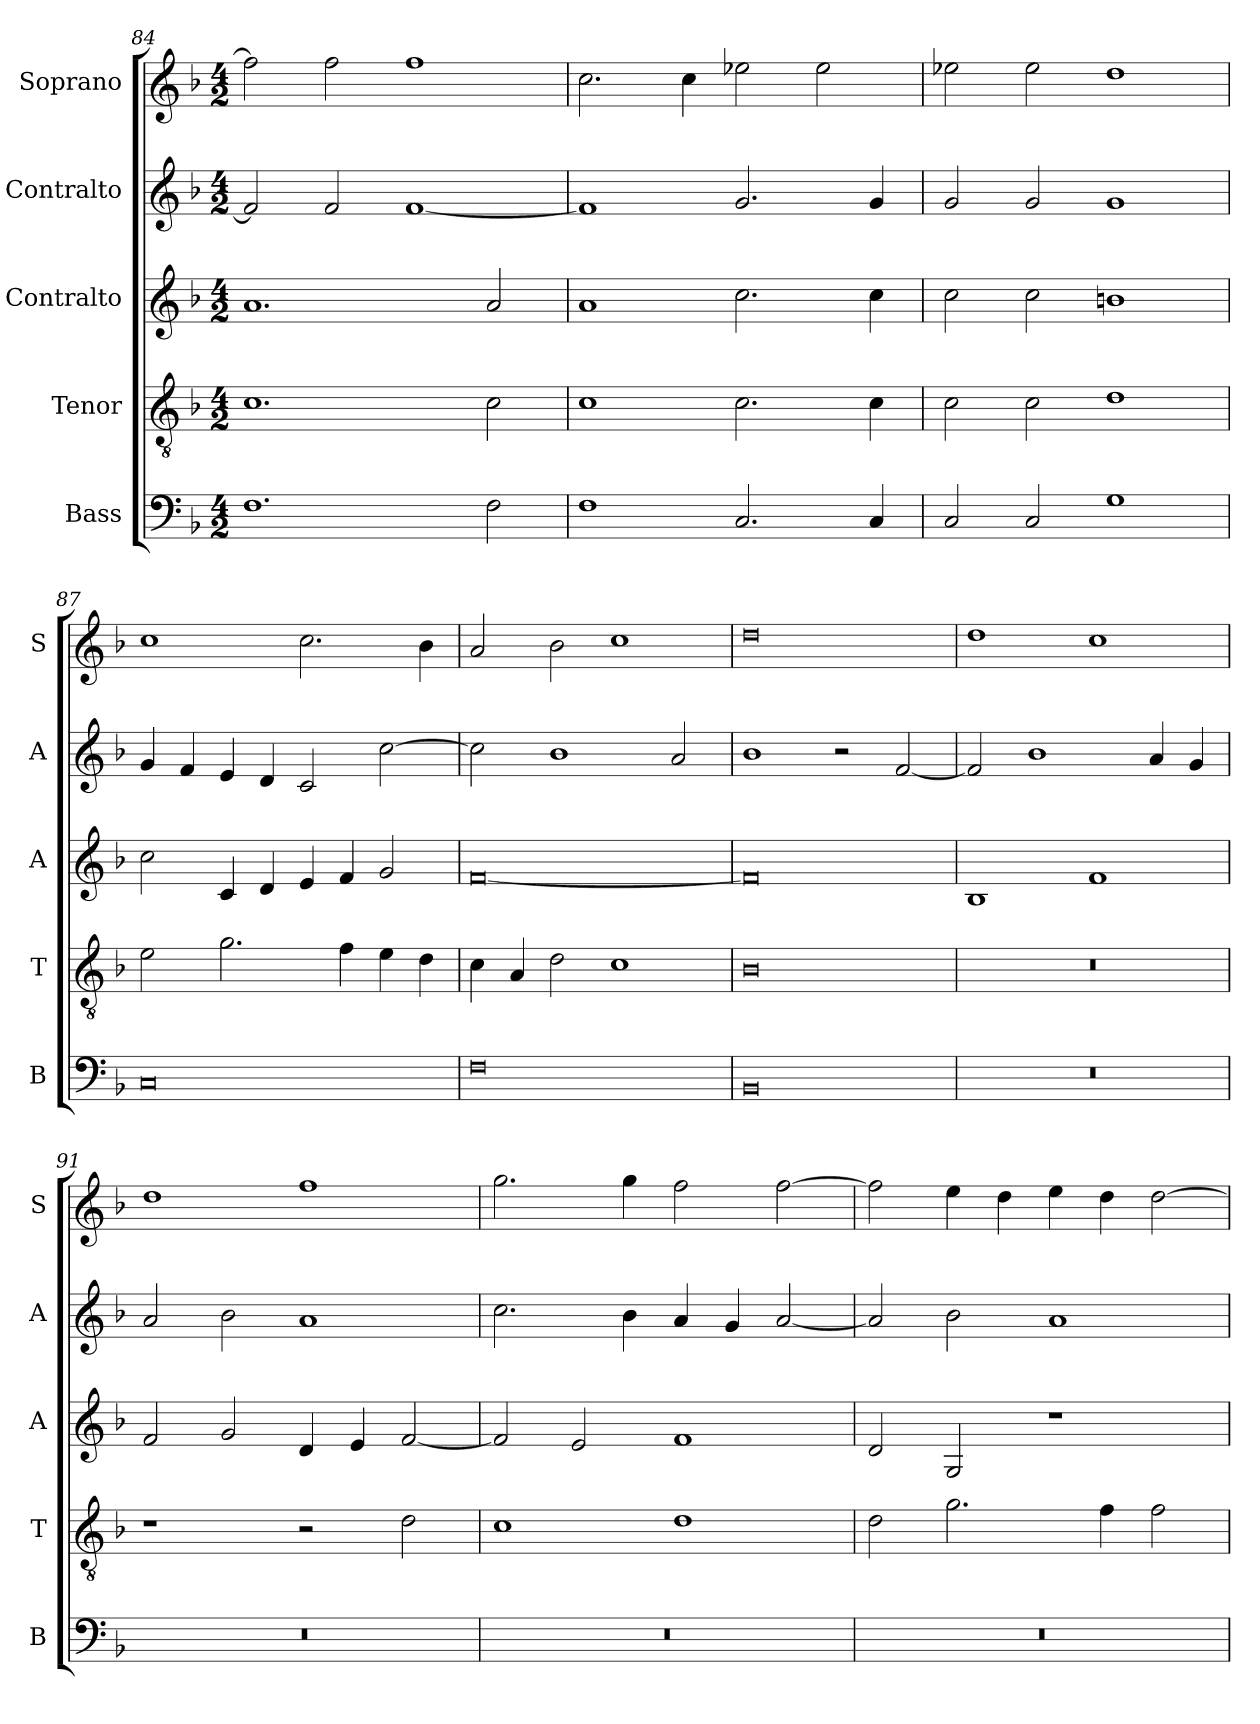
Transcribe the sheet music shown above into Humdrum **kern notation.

**kern	**kern	**kern	**kern	**kern
*part5	*part4	*part3	*part2	*part1
*staff5	*staff4	*staff3	*staff2	*staff1
*I"Bass	*I"Tenor	*I"Contralto	*I"Contralto	*I"Soprano
*I'B	*I'T	*I'A	*I'A	*I'S
*clefF4	*clefGv2	*clefG2	*clefG2	*clefG2
*k[b-]	*k[b-]	*k[b-]	*k[b-]	*k[b-]
*G:dor	*G:dor	*G:dor	*G:dor	*G:dor
*M4/2	*M4/2	*M4/2	*M4/2	*M4/2
=84	=84	=84	=84	=84
1.F	1.c	1.a	2f]	2ff]
.	.	.	2f	2ff
.	.	.	[1f	1ff
2F	2c	2a	.	.
=85	=85	=85	=85	=85
1F	1c	1a	1f]	2.cc
.	.	.	.	4cc
2.C	2.c	2.cc	2.g	2ee-X
.	.	.	.	2ee-
4C	4c	4cc	4g	.
=86	=86	=86	=86	=86
2C	2c	2cc	2g	2ee-X
2C	2c	2cc	2g	2ee-
1G	1d	1bn	1g	1dd
=87	=87	=87	=87	=87
0C	2e	2cc	4g	1cc
.	.	.	4f	.
.	2.g	4c	4e	.
.	.	4d	4d	.
.	.	4e	2c	2.cc
.	4f	4f	.	.
.	4e	2g	[2cc	.
.	4d	.	.	4b-
=88	=88	=88	=88	=88
0F	4c	[0f	2cc]	2a
.	4A	.	.	.
.	2d	.	1b-	2b-
.	1c	.	.	1cc
.	.	.	2a	.
=89	=89	=89	=89	=89
0BB-	0B-	0f]	1b-	0dd
.	.	.	2r	.
.	.	.	[2f	.
=90	=90	=90	=90	=90
0r	0r	1B-	2f]	1dd
.	.	.	1b-	.
.	.	1f	.	1cc
.	.	.	4a	.
.	.	.	4g	.
=91	=91	=91	=91	=91
0r	1r	2f	2a	1dd
.	.	2g	2b-	.
.	2r	4d	1a	1ff
.	.	4e	.	.
.	2d	[2f	.	.
=92	=92	=92	=92	=92
0r	1c	2f]	2.cc	2.gg
.	.	2e	.	.
.	.	.	4b-	4gg
.	1d	1f	4a	2ff
.	.	.	4g	.
.	.	.	[2a	[2ff
=93	=93	=93	=93	=93
0r	2d	2d	2a]	2ff]
.	2.g	2G	2b-	4ee
.	.	.	.	4dd
.	.	1r	1a	4ee
.	4f	.	.	4dd
.	2f	.	.	[2dd
=	=	=	=	=
*-	*-	*-	*-	*-
